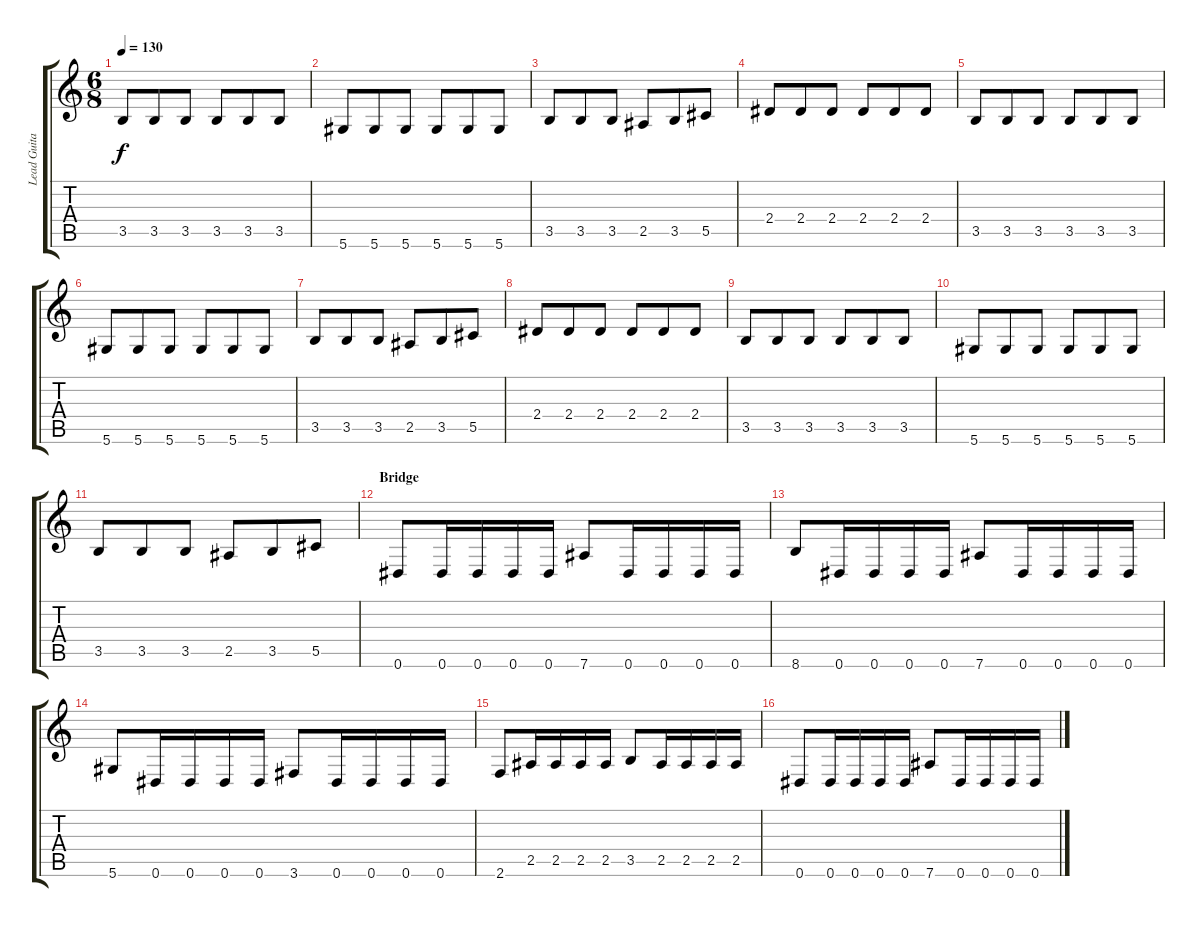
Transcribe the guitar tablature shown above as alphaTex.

\track ("Lead Guitar (Left)" "Lead Guita") {instrument distortionguitar}
\staff {score tabs}
\tuning (Eb4 Bb3 Gb3 Db3 Ab2 Eb2) {hide}
\ts (6 8)
\tempo 130
\clef g2
\ks c
3.5.8{dy f} 3.5.8 3.5.8 3.5.8 3.5.8 3.5.8 |
5.6.8 5.6.8 5.6.8 5.6.8 5.6.8 5.6.8 |
3.5.8 3.5.8 3.5.8 2.5.8 3.5.8 5.5.8 |
2.4.8 2.4.8 2.4.8 2.4.8 2.4.8 2.4.8 |
3.5.8 3.5.8 3.5.8 3.5.8 3.5.8 3.5.8 |
5.6.8 5.6.8 5.6.8 5.6.8 5.6.8 5.6.8 |
3.5.8 3.5.8 3.5.8 2.5.8 3.5.8 5.5.8 |
2.4.8 2.4.8 2.4.8 2.4.8 2.4.8 2.4.8 |
3.5.8 3.5.8 3.5.8 3.5.8 3.5.8 3.5.8 |
5.6.8 5.6.8 5.6.8 5.6.8 5.6.8 5.6.8 |
3.5.8 3.5.8 3.5.8 2.5.8 3.5.8 5.5.8 |
\section ("" "Bridge")
0.6.8 0.6.16 0.6.16 0.6.16 0.6.16 7.6.8 0.6.16 0.6.16 0.6.16 0.6.16 |
8.6.8 0.6.16 0.6.16 0.6.16 0.6.16 7.6.8 0.6.16 0.6.16 0.6.16 0.6.16 |
5.6.8 0.6.16 0.6.16 0.6.16 0.6.16 3.6.8 0.6.16 0.6.16 0.6.16 0.6.16 |
2.6.8 2.5.16 2.5.16 2.5.16 2.5.16 3.5.8 2.5.16 2.5.16 2.5.16 2.5.16 |
0.6.8 0.6.16 0.6.16 0.6.16 0.6.16 7.6.8 0.6.16 0.6.16 0.6.16 0.6.16
